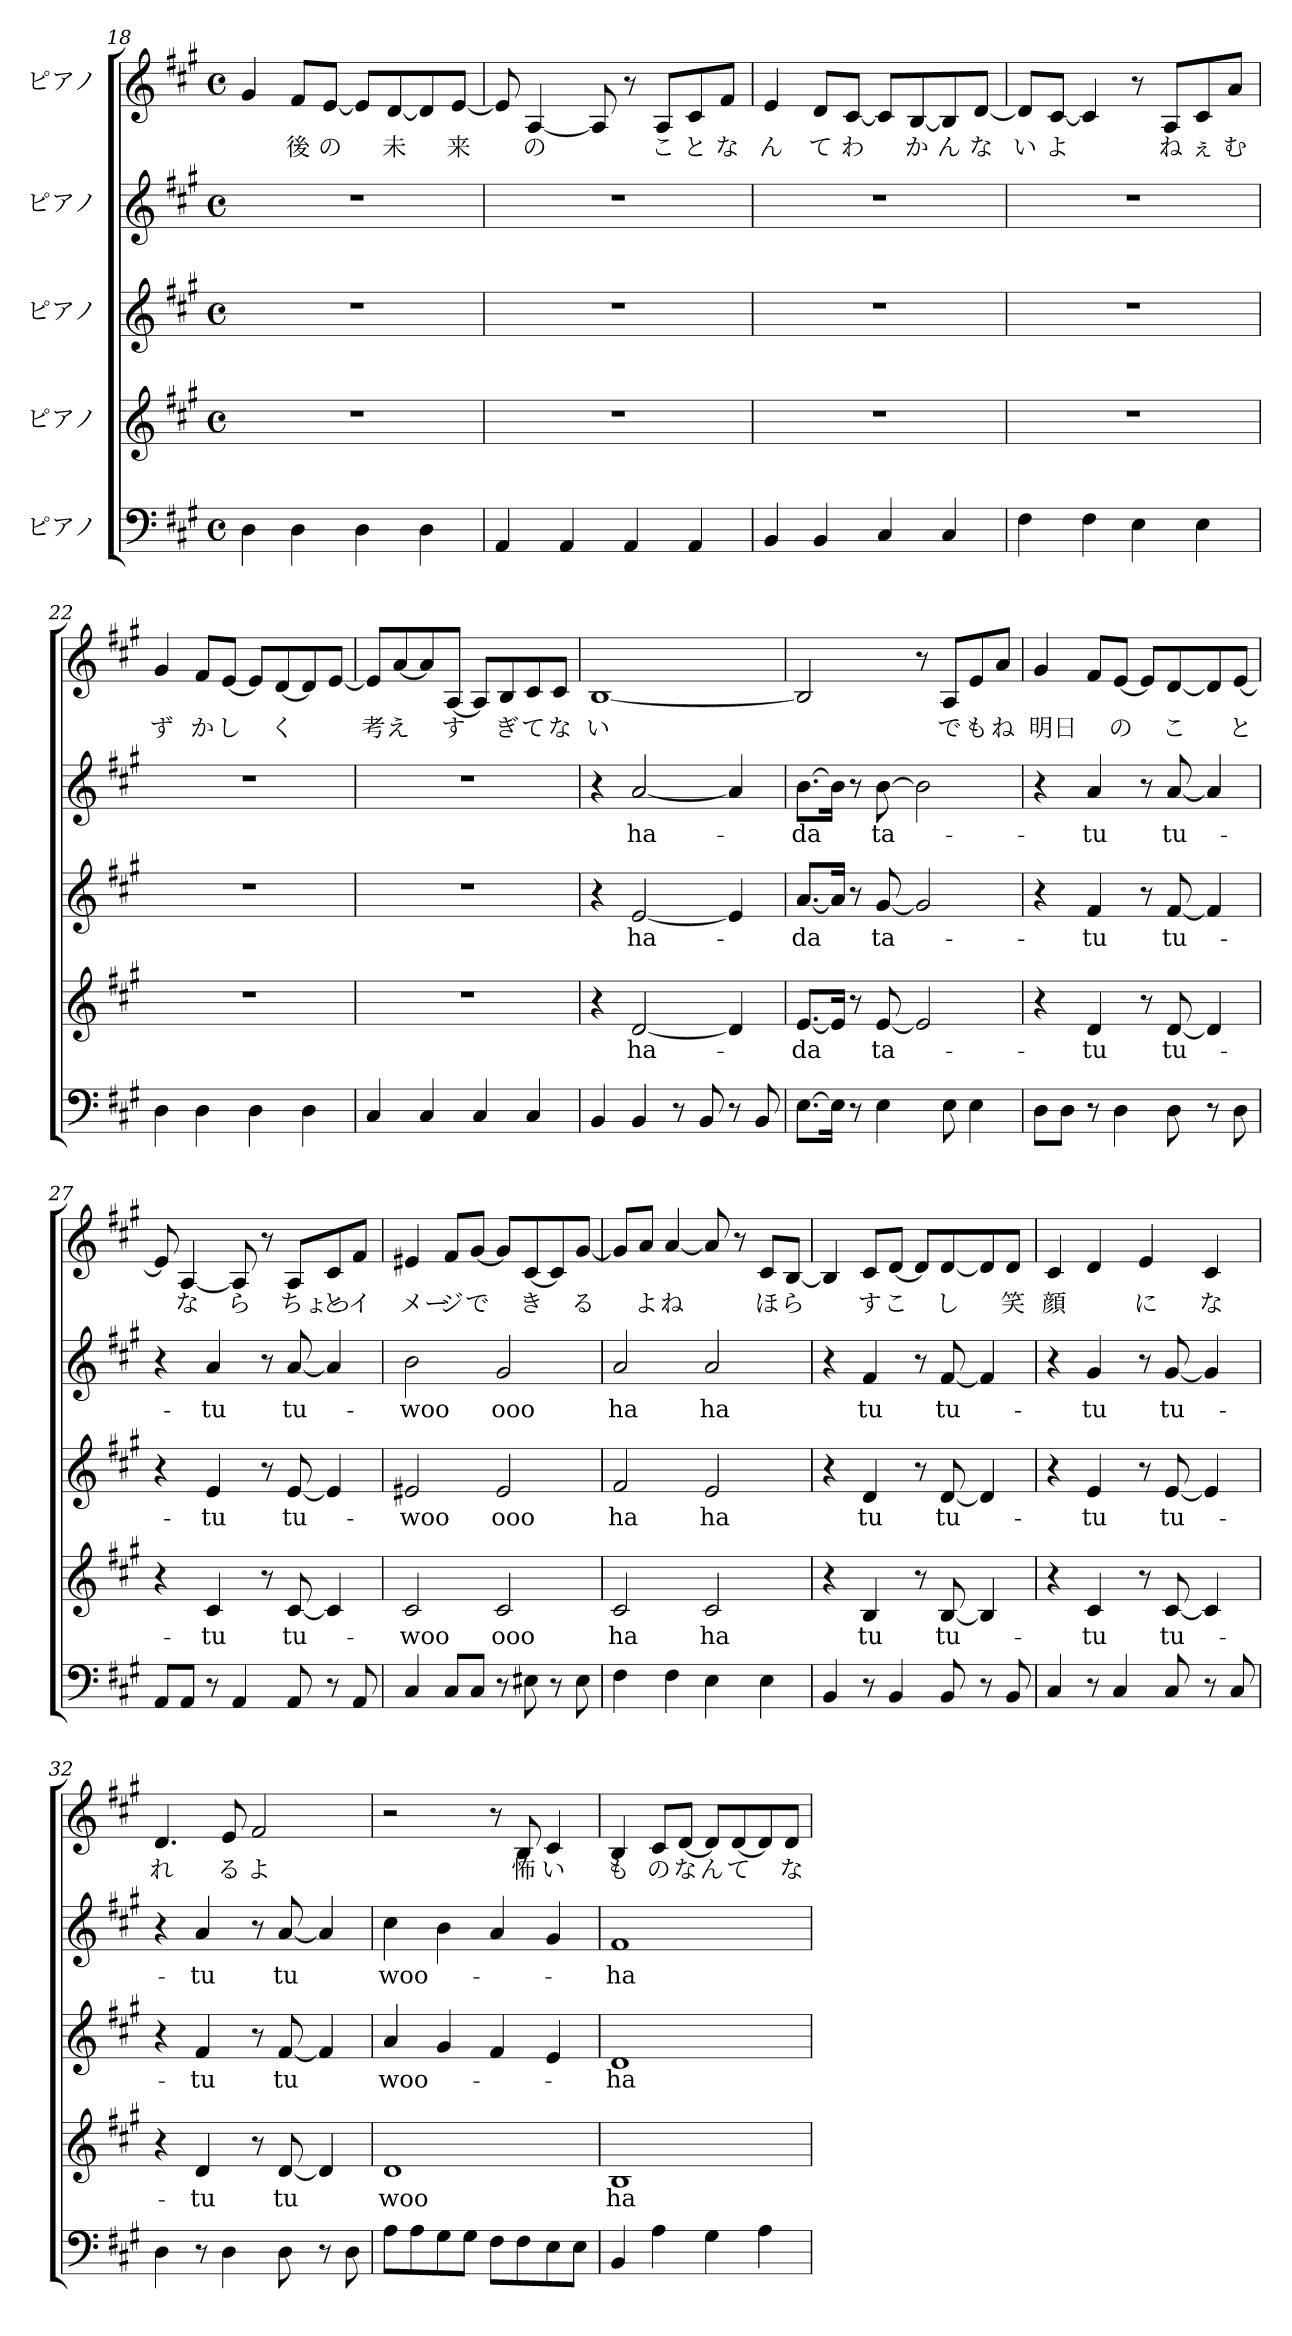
**kern	**kern	**text	**kern	**text	**kern	**text	**kern	**text
*part5	*part4	*part4	*part3	*part3	*part2	*part2	*part1	*part1
*staff5	*staff4	*staff4	*staff3	*staff3	*staff2	*staff2	*staff1	*staff1
*I"ピアノ	*I"ピアノ	*	*I"ピアノ	*	*I"ピアノ	*	*I"ピアノ	*
*clefF4	*clefG2	*	*clefG2	*	*clefG2	*	*clefG2	*
*k[f#c#g#]	*k[f#c#g#]	*	*k[f#c#g#]	*	*k[f#c#g#]	*	*k[f#c#g#]	*
*M4/4	*M4/4	*	*M4/4	*	*M4/4	*	*M4/4	*
*met(c)	*met(c)	*	*met(c)	*	*met(c)	*	*met(c)	*
=18	=18	=18	=18	=18	=18	=18	=18	=18
4D	1r	.	1r	.	1r	.	4g#	.
4D	.	.	.	.	.	.	8f#L	後
.	.	.	.	.	.	.	[8eJ	の
4D	.	.	.	.	.	.	8eL]	.
.	.	.	.	.	.	.	[8d	未
4D	.	.	.	.	.	.	8d]	.
.	.	.	.	.	.	.	[8eJ	来
=19	=19	=19	=19	=19	=19	=19	=19	=19
4AA	1r	.	1r	.	1r	.	8e]	.
.	.	.	.	.	.	.	[4A	の
4AA	.	.	.	.	.	.	.	.
.	.	.	.	.	.	.	8A]	.
4AA	.	.	.	.	.	.	8r	.
.	.	.	.	.	.	.	8AL	こ
4AA	.	.	.	.	.	.	8c#	と
.	.	.	.	.	.	.	8f#J	な
=20	=20	=20	=20	=20	=20	=20	=20	=20
4BB	1r	.	1r	.	1r	.	4e	ん
4BB	.	.	.	.	.	.	8dL	て
.	.	.	.	.	.	.	[8c#J	わ
4C#	.	.	.	.	.	.	8c#L]	.
.	.	.	.	.	.	.	[8B	か
4C#	.	.	.	.	.	.	8B]	ん
.	.	.	.	.	.	.	[8dJ	な
=21	=21	=21	=21	=21	=21	=21	=21	=21
4F#	1r	.	1r	.	1r	.	8dL]	い
.	.	.	.	.	.	.	[8c#J	よ
4F#	.	.	.	.	.	.	4c#]	.
4E	.	.	.	.	.	.	8r	.
.	.	.	.	.	.	.	8AL	ね
4E	.	.	.	.	.	.	8c#	ぇ
.	.	.	.	.	.	.	8aJ	む
=22	=22	=22	=22	=22	=22	=22	=22	=22
4D	1r	.	1r	.	1r	.	4g#	ず
4D	.	.	.	.	.	.	8f#L	か
.	.	.	.	.	.	.	[8eJ	し
4D	.	.	.	.	.	.	8eL]	.
.	.	.	.	.	.	.	[8d	く
4D	.	.	.	.	.	.	8d]	.
.	.	.	.	.	.	.	[8eJ	.
=23	=23	=23	=23	=23	=23	=23	=23	=23
4C#	1r	.	1r	.	1r	.	8eL]	考え
.	.	.	.	.	.	.	[8a	.
4C#	.	.	.	.	.	.	8a]	.
.	.	.	.	.	.	.	[8AJ	す
4C#	.	.	.	.	.	.	8AL]	.
.	.	.	.	.	.	.	8B	ぎ
4C#	.	.	.	.	.	.	8c#	て
.	.	.	.	.	.	.	8c#J	な
=24	=24	=24	=24	=24	=24	=24	=24	=24
4BB	4r	.	4r	.	4r	.	[1B	い
4BB	[2d	ha-	[2e	ha-	[2a	-ha-	.	.
8r	.	.	.	.	.	.	.	.
8BB	.	.	.	.	.	.	.	.
8r	4d]	.	4e]	.	4a]	.	.	.
8BB	.	.	.	.	.	.	.	.
=25	=25	=25	=25	=25	=25	=25	=25	=25
[8.EL	[8.eL	-da	[8.aL	-da	[8.bL	da	2B]	.
16EJk]	16eJk]	.	16aJk]	.	16bJk]	.	.	.
8r	8r	.	8r	.	8r	.	.	.
4E	[8e	ta-	[8g#	ta-	[8b	ta-	.	.
.	2e]	.	2g#]	.	2b]	.	8r	.
8E	.	.	.	.	.	.	8AL	で
4E	.	.	.	.	.	.	8e	も
.	.	.	.	.	.	.	8aJ	ね
=26	=26	=26	=26	=26	=26	=26	=26	=26
8DL	4r	.	4r	.	4r	.	4g#	明日
8DJ	.	.	.	.	.	.	.	.
8r	4d	tu	4f#	tu	4a	tu	8f#L	.
4D	.	.	.	.	.	.	[8eJ	の
.	8r	.	8r	.	8r	.	8eL]	.
8D	[8d	tu-	[8f#	tu-	[8a	tu-	[8d	こ
8r	4d]	.	4f#]	.	4a]	.	8d]	.
8D	.	.	.	.	.	.	[8eJ	と
=27	=27	=27	=27	=27	=27	=27	=27	=27
8AAL	4r	.	4r	.	4r	.	8e]	.
8AAJ	.	.	.	.	.	.	[4A	な
8r	4c#	tu	4e	tu	4a	-tu	.	.
4AA	.	.	.	.	.	.	8A]	ら
.	8r	.	8r	.	8r	.	8r	.
8AA	[8c#	tu-	[8e	tu-	[8a	tu-	8AL	ちょっ
8r	4c#]	.	4e]	.	4a]	.	8c#	と
8AA	.	.	.	.	.	.	8f#J	イ
=28	=28	=28	=28	=28	=28	=28	=28	=28
4C#	2c#	woo	2e#X	woo	2b	woo	4e#X	メー
8C#L	.	.	.	.	.	.	8f#L	ジ
8C#J	.	.	.	.	.	.	[8g#J	で
8r	2c#	ooo	2e#	ooo	2g#	ooo	8g#L]	.
8E#X	.	.	.	.	.	.	[8c#	き
8r	.	.	.	.	.	.	8c#]	.
8E#	.	.	.	.	.	.	[8g#J	る
=29	=29	=29	=29	=29	=29	=29	=29	=29
4F#	2c#	ha	2f#	ha	2a	ha	8g#L]	.
.	.	.	.	.	.	.	8aJ	よ
4F#	.	.	.	.	.	.	[4a	ね
4E	2c#	ha	2e	ha	2a	ha	8a]	.
.	.	.	.	.	.	.	8r	.
4E	.	.	.	.	.	.	8c#L	ほ
.	.	.	.	.	.	.	[8BJ	ら
=30	=30	=30	=30	=30	=30	=30	=30	=30
4BB	4r	.	4r	.	4r	.	4B]	.
8r	4B	tu	4d	tu	4f#	tu	8c#L	す
4BB	.	.	.	.	.	.	[8dJ	こ
.	8r	.	8r	.	8r	.	8dL]	.
8BB	[8B	tu-	[8d	tu-	[8f#	tu-	[8d	し
8r	4B]	.	4d]	.	4f#]	.	8d]	.
8BB	.	.	.	.	.	.	8dJ	笑
=31	=31	=31	=31	=31	=31	=31	=31	=31
4C#	4r	.	4r	.	4r	.	4c#	顔
8r	4c#	-tu	4e	-tu	4g#	tu	4d	.
4C#	.	.	.	.	.	.	.	.
.	8r	.	8r	.	8r	.	4e	に
8C#	[8c#	tu-	[8e	tu-	[8g#	tu-	.	.
8r	4c#]	.	4e]	.	4g#]	.	4c#	な
8C#	.	.	.	.	.	.	.	.
=32	=32	=32	=32	=32	=32	=32	=32	=32
4D	4r	.	4r	.	4r	.	4.d	れ
8r	4d	-tu	4f#	-tu	4a	tu	.	.
4D	.	.	.	.	.	.	8e	る
.	8r	.	8r	.	8r	.	2f#	よ
8D	[8d	tu	[8f#	tu	[8a	tu	.	.
8r	4d]	.	4f#]	.	4a]	.	.	.
8D	.	.	.	.	.	.	.	.
=33	=33	=33	=33	=33	=33	=33	=33	=33
8AL	1d	woo	4a	woo-	4cc#	woo-	2r	.
8A	.	.	.	.	.	.	.	.
8G#	.	.	4g#	.	4b	.	.	.
8G#J	.	.	.	.	.	.	.	.
8F#L	.	.	4f#	.	4a	.	8r	.
8F#	.	.	.	.	.	.	8B	怖
8E	.	.	4e	.	4g#	.	4c#	い
8EJ	.	.	.	.	.	.	.	.
=34	=34	=34	=34	=34	=34	=34	=34	=34
4BB	1B	ha	1d	ha	1f#	ha	4B	も
4A	.	.	.	.	.	.	8c#L	の
.	.	.	.	.	.	.	[8dJ	な
4G#	.	.	.	.	.	.	8dL]	ん
.	.	.	.	.	.	.	[8d	て
4A	.	.	.	.	.	.	8d]	.
.	.	.	.	.	.	.	8dJ	な
=	=	=	=	=	=	=	=	=
*-	*-	*-	*-	*-	*-	*-	*-	*-
